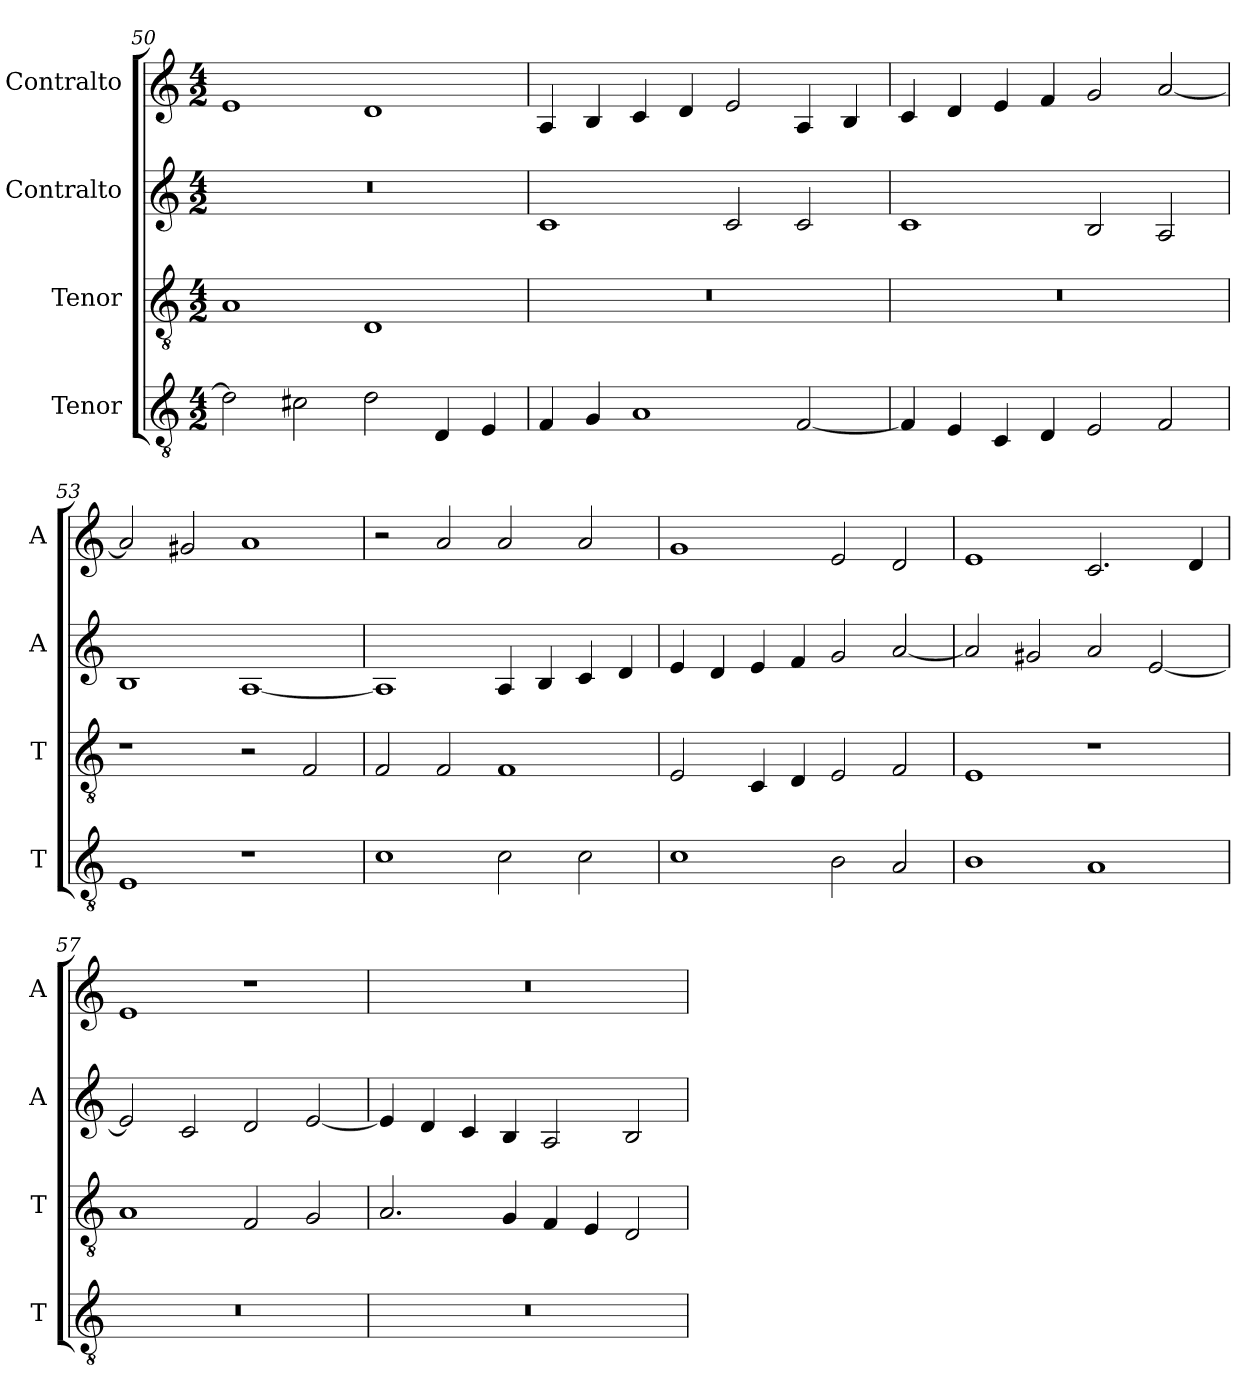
**kern	**kern	**kern	**kern
*part4	*part3	*part2	*part1
*staff4	*staff3	*staff2	*staff1
*I"Tenor	*I"Tenor	*I"Contralto	*I"Contralto
*I'T	*I'T	*I'A	*I'A
*clefGv2	*clefGv2	*clefG2	*clefG2
*k[]	*k[]	*k[]	*k[]
*A:aeo	*A:aeo	*A:aeo	*A:aeo
*M4/2	*M4/2	*M4/2	*M4/2
=50	=50	=50	=50
2d]	1A	0r	1e
2c#X	.	.	.
2d	1D	.	1d
4D	.	.	.
4E	.	.	.
=51	=51	=51	=51
4F	0r	1c	4A
4G	.	.	4B
1A	.	.	4c
.	.	.	4d
.	.	2c	2e
[2F	.	2c	4A
.	.	.	4B
=52	=52	=52	=52
4F]	0r	1c	4c
4E	.	.	4d
4C	.	.	4e
4D	.	.	4f
2E	.	2B	2g
2F	.	2A	[2a
=53	=53	=53	=53
1E	1r	1B	2a]
.	.	.	2g#X
1r	2r	[1A	1a
.	2F	.	.
=54	=54	=54	=54
1c	2F	1A]	2r
.	2F	.	2a
2c	1F	4A	2a
.	.	4B	.
2c	.	4c	2a
.	.	4d	.
=55	=55	=55	=55
1c	2E	4e	1g
.	.	4d	.
.	4C	4e	.
.	4D	4f	.
2B	2E	2g	2e
2A	2F	[2a	2d
=56	=56	=56	=56
1B	1E	2a]	1e
.	.	2g#X	.
1A	1r	2a	2.c
.	.	[2e	.
.	.	.	4d
=57	=57	=57	=57
0r	1A	2e]	1e
.	.	2c	.
.	2F	2d	1r
.	2G	[2e	.
=58	=58	=58	=58
0r	2.A	4e]	0r
.	.	4d	.
.	.	4c	.
.	4G	4B	.
.	4F	2A	.
.	4E	.	.
.	2D	2B	.
=	=	=	=
*-	*-	*-	*-
